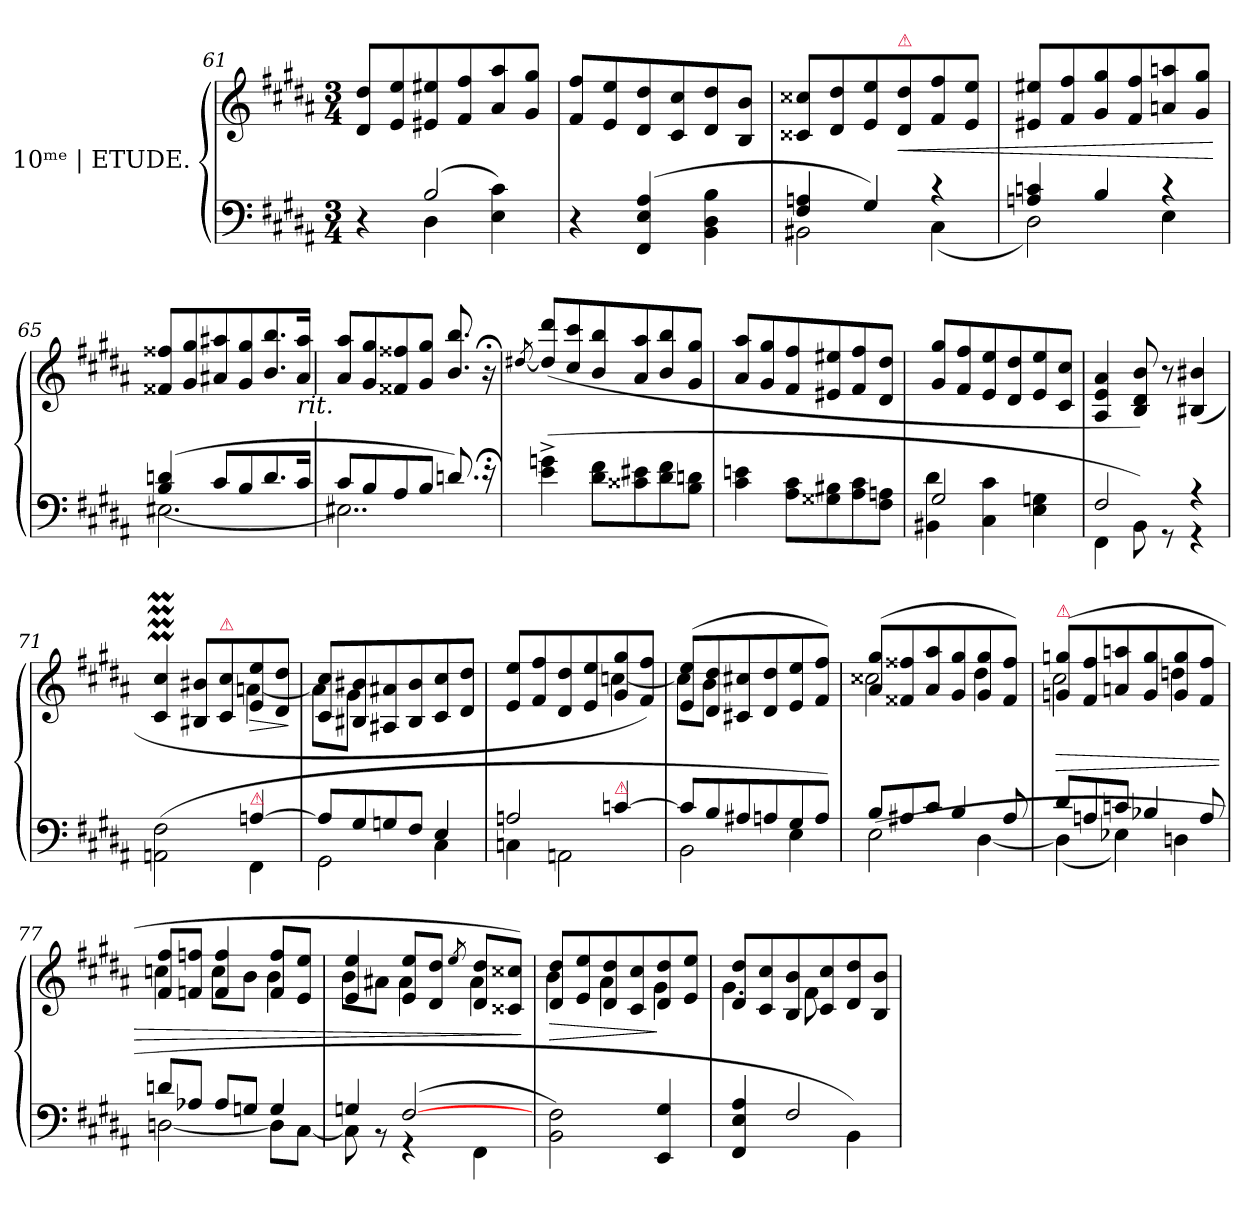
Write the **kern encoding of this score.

**kern	**kern	**dynam
*part1	*part1	*part1
*staff2	*staff1	*staff1/2
*I"10ᵐᵉ | ETUDE.	*	*
*clefF4	*clefG2	*
*k[f#c#g#d#a#]	*k[f#c#g#d#a#]	*
*M3/4	*M3/4	*
=61	=61	=61
*^	*	*
4reyy	4r	8d#/ 8dd#/L	.
.	.	8e/ 8ee/	.
(2B	4D#	8e#X/ 8ee#X/	.
.	.	8f#/ 8ff#/	.
.	4E 4c#)	8a#/ 8aa#/	.
.	.	8g#/ 8gg#/J	.
*v	*v	*	*
=62	=62	=62
4r	8f# 8ff#L	.
.	8e 8ee	.
(>4FF# 4E 4A#	8d# 8dd#	.
.	8c# 8cc#	.
4BB 4D# 4B	8d# 8dd#	.
.	8B 8bJ	.
=63	=63	=63
*^	*	*
4F# 4An	2BB#X	8c##X 8cc##XL	.
.	.	8d# 8dd#	.
4G#)	.	8e 8ee	.
!	!	!LO:TX:a:color=crimson:t=⚠	!
.	.	8d# 8dd#	<
4rc	(>4C#	8f# 8ff#	.
.	.	8e 8eeJ	.
=64	=64	=64	=64
4An 4cn	2D#)	8e#X/ 8ee#X/L	.
.	.	8f#/ 8ff#/	.
4B	.	8g#/ 8gg#/	.
.	.	8f#/ 8ff#/	.
4rc	4E	8an/ 8aan/	.
.	.	8g#/ 8gg#/J	.
*v	*v	*	*
.	.	[
=65	=65	=65
*^	*	*
(4B 4dn	[2.E#X	8f##X/ 8ff##X/L	.
.	.	8g#/ 8gg#/	.
8c#L	.	8a#X/ 8aa#X/	.
8B	.	8g#/ 8gg#/	.
8.d	.	8.b/ 8.bb/	.
!	!	!LO:TX:b:i:t=rit.	!
16c#Jk	.	16a#/ 16aa#/Jk	.
=66	=66	=66	=66
!	!LO:N:vis=2..	!	!
8c#L	2.E#X]	8a#/ 8aa#/L	.
8B	.	8g#/ 8gg#/	.
8A#	.	8f##X/ 8ff##X/	.
8BJ	.	8g#/ 8gg#/J	.
8.dn)	.	8.b/ 8.bb/	.
16r;<	.	16r;<	.
*v	*v	*	*
=67	=67	=67
.	[8qdd#X/	.
(<4e^<\ 4gn^<\	(>8dd#]/ 8ddd#/L	.
.	8cc#/ 8ccc#/	.
8d#\ 8f#\L	8b/ 8bb/	.
8c##X 8e#X	8a#/ 8aa#/	.
8d#\ 8f#\	8b/ 8bb/	.
8B\ 8dn\J	8g#/ 8gg#/J	.
=68	=68	=68
4c#\ 4en\	8a#/ 8aa#/L	.
.	8g#/ 8gg#/	.
8A# 8c#L	8f#/ 8ff#/	.
8G##X 8B#X	8e#X/ 8ee#X/	.
8A# 8c#	8f#/ 8ff#/	.
8F# 8AnJ	8d#/ 8dd#/J	.
=69	=69	=69
*^	*	*
2G#	4BB#X 4d#	8g# 8gg#L	.
.	.	8f# 8ff#	.
.	4C# 4c#	8e 8ee	.
.	.	8d# 8dd#	.
4reyy	4E 4Gn	8e 8ee	.
.	.	8c# 8cc#J	.
=70	=70	=70	=70
2F#	4FF#	4A# 4e 4a#	.
.	8BB)	8B 8d# 8b)	.
.	8r	8r	.
4r	4r	(>4B#X 4b#X	.
=71	=71	=71	=71
*	*	*^	*
(>2AAn\ 2F#\	2ryy	4c#M 4cc#M	2rFyy	.
.	.	8B#X 8b#XL	.	.
!	!	!LO:TX:a:color=crimson:t=⚠	!	!
.	.	8c# 8cc#	.	.
!LO:TX:a:color=crimson:t=⚠	!	!	!	!
!	!	!	!	!LO:HP:b
[4An	4FF#	8e 8ee	[4an	>
.	.	8d# 8dd#J	.	.
*v	*v	*	*	*
*	*v	*v	*
.	.	]
=72	=72	=72
*^	*^	*
8AnL]	2GG#	8c# 8cc#L	8anL]	.
8G#	.	8B#X 8b#X	8g#J	.
8Gn	.	8A#X 8a#X	2rFyy	.
8F#J	.	8B# 8b#	.	.
4E	4C#	8c# 8cc#	.	.
.	.	8d# 8dd#J	.	.
=73	=73	=73	=73	=73
2An	4Cn	8e 8eeL	2rAyy	.
.	.	8f# 8ff#	.	.
.	2AAn	8d# 8dd#	.	.
.	.	8e 8ee	.	.
!LO:TX:a:color=crimson:t=⚠	!	!	!	!
[4cn	.	8g# 8gg#	[4ccn	.
.	.	8f# 8ff#J)	.	.
=74	=74	=74	=74	=74
8cnL]	2BB	(8e 8eeL	8ccnL]	.
8B	.	8d# 8dd#	8bJ	.
8A#X	.	8c#X 8cc#X	2rAyy	.
8An	.	8d# 8dd#	.	.
8G#	4E	8e 8ee	.	.
8AJ)	.	8f# 8ff#J)	.	.
=75	=75	=75	=75	=75
8BL	(<2E	(8a# 8gg#L	2cc##X	.
8A#X	.	8f##X 8ff##X	.	.
8c#J	.	8a# 8aa#	.	.
4B	.	8g# 8gg#	.	.
.	[4D#	8g# 8gg#	4dd#	.
8A#	.	8f## 8ff##J)	.	.
=76	=76	=76	=76	=76
!	!	!LO:TX:a:color=crimson:t=⚠	!	!
8d#L	(4D#]	(8gn 8ggnL	2cc#	>
8An	.	8f# 8ff#	.	.
8cnJ	4E-X)	8an 8aan	.	.
4B-X	.	8g 8gg	.	.
.	4Dn	8g 8gg	4ddn	.
8A	.	8f# 8ff#J	.	.
=77	=77	=77	=77	=77
8dnL	[2Dn	8f# 8ff#L	4ccn	.
8A-XJ	.	8fn 8ffnJ	.	.
8A-L	.	4f 4ff	8ccL	.
8GnJ	.	.	8bJ	.
4G	8DL]	8f 8ffL	4b	.
.	[8C#J	8e 8eeJ	.	.
=78	=78	=78	=78	=78
4Gn	8C#]	4e 4ee	8bL	.
.	8rBB	.	8a#XJ	.
(>[2F#	4rGG	8e 8eeL	4a#	.
.	.	8d# 8dd#J	.	.
.	.	8qee/	.	.
.	4FF#	8d# 8dd#L	4a#	.
.	.	8c##X 8cc##XJ)	.	.
*v	*v	*	*	*
*	*v	*v	*
.	.	]
=79	=79	=79
*	*^	*
2BB 2F#)	8d# 8dd#L	4b	>
.	8e 8ee	.	.
.	8d# 8dd#	4a#	.
.	8c# 8cc#	.	.
4EE 4G#	8d# 8dd#	4g#	]
.	8e 8eeJ	.	.
=80	=80	=80	=80
*^	*	*	*
4reyy	4FF#/ 4E/ 4A#/	8d# 8dd#L	4.g#	.
.	.	8c# 8cc#	.	.
2F#	4rEEyy	8B 8b	.	.
.	.	8c# 8cc#	8f#	.
.	4BB)	8d# 8dd#	4ryy	.
.	.	8B 8bJ	.	.
*v	*v	*	*	*
*	*v	*v	*
=	=	=
*-	*-	*-
